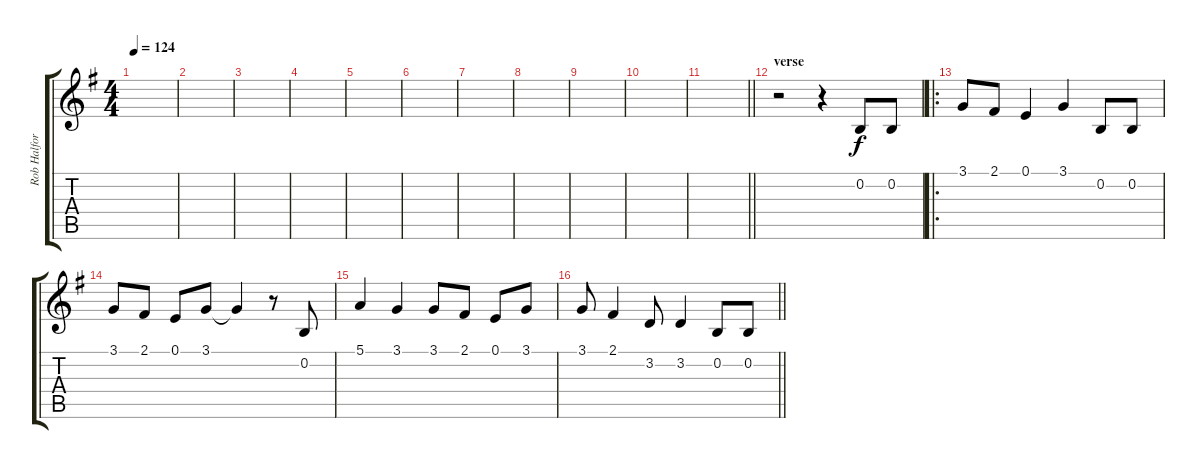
\track ("Rob Halford" "Rob Halfor") {instrument flute}
\staff {score tabs}
\tuning (E4 B3 G3 D3 A2 E2) {hide}
\ts (4 4)
\tempo 124
\clef g2
\ks g
|
|
|
|
|
|
|
|
|
|
\barLineRight lightlight
|
\section ("" "verse ")
r.2 r.4 0.2.8 0.2.8 |
\ro
3.1.8 2.1.8 0.1.4 3.1.4 0.2.8 0.2.8 |
3.1.8 2.1.8 0.1.8 3.1.8 3.1{t}.4 r.8 0.2.8 |
5.1.4 3.1.4 3.1.8 2.1.8 0.1.8 3.1.8 |
\barLineRight lightlight
3.1.8 2.1.4 3.2.8 3.2.4 0.2.8 0.2.8
